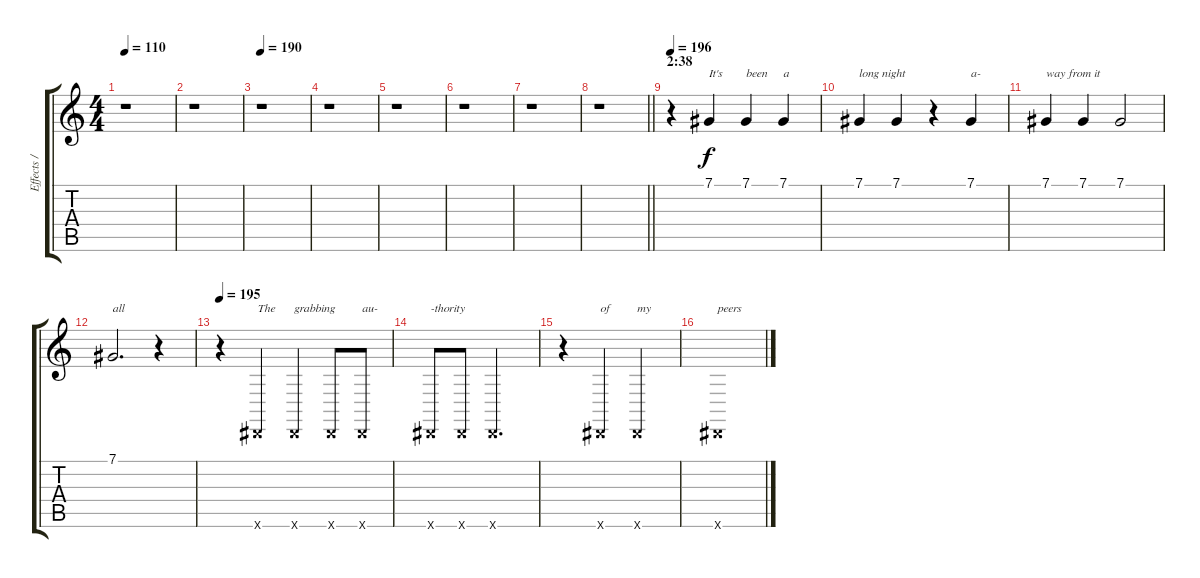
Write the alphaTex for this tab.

\track ("Effects / Vocals / Add'l Guitar" "Effects / ") {instrument lead2sawtooth}
\staff {score tabs}
\tuning (Db4 Ab3 E3 B2 Gb2 Db2) {hide}
\ts (4 4)
\tempo 110
\clef g2
\ks c
r.1{dy f} |
r.1 |
\tempo 190
r.1 |
r.1 |
r.1 |
r.1 |
r.1 |
\barLineRight lightlight
r.1 |
\section ("" "2:38")
\tempo 196
r.4{volume 13 balance 8 instrument lead1square} 7.1.4{txt "It's"} 7.1.4{txt "been"} 7.1.4{txt "a"} |
7.1.4{txt "long night"} 7.1.4 r.4 7.1.4{txt "a-"} |
7.1.4{txt "way from it"} 7.1.4 7.1.2 |
7.1.2{d txt "all"} r.4 |
\tempo 195
r.4 2.6{x}.4{txt "The"} 2.6{x}.4{txt "grabbing"} 2.6{x}.8 2.6{x}.8{txt "au-"} |
2.6{x}.8{txt "-thority"} 2.6{x}.8 2.6{x}.2{d} |
r.4 2.6{x}.4{txt "of"} 2.6{x}.2{txt "my"} |
2.6{x}.1{txt "peers"}
